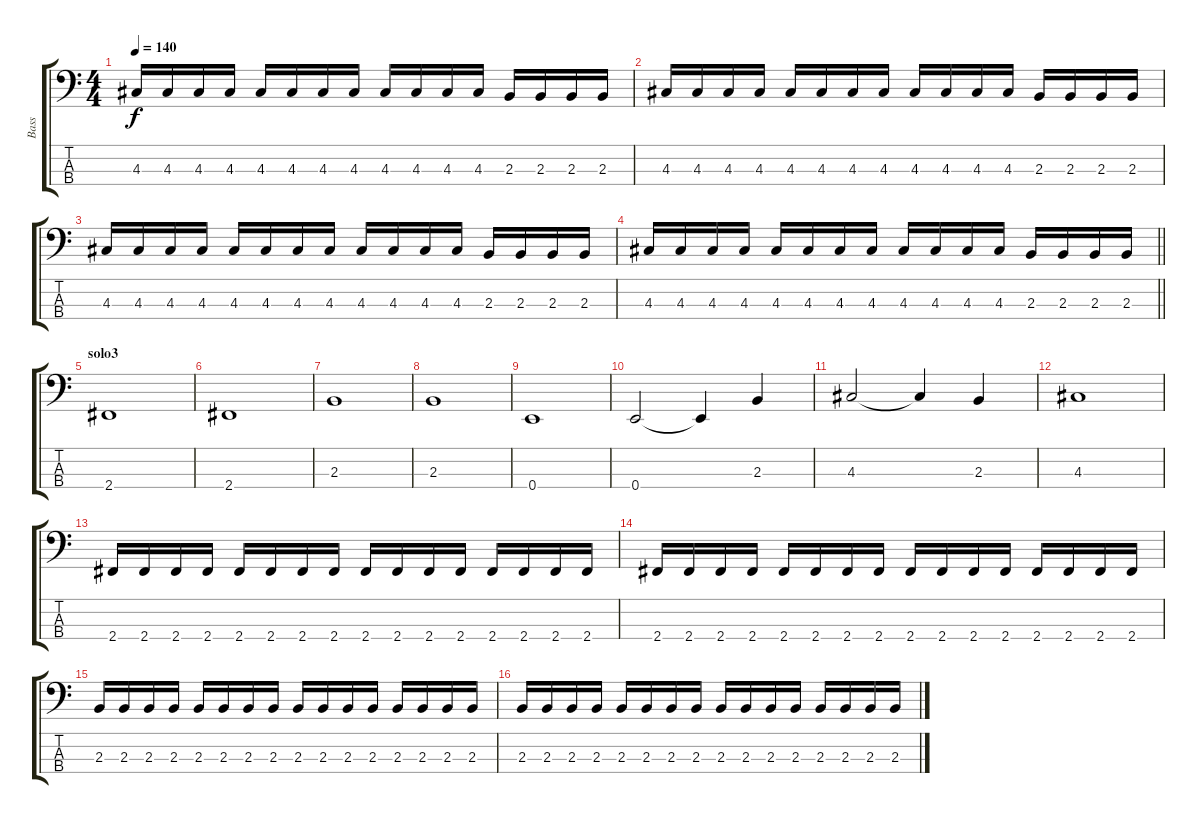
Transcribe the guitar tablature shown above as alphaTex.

\track ("Bass" "Bass") {instrument electricbassfinger}
\staff {score tabs}
\tuning (G2 D2 A1 E1) {hide}
\ts (4 4)
\tempo 140
\clef f4
\ks c
4.3.16{dy f} 4.3.16 4.3.16 4.3.16 4.3.16 4.3.16 4.3.16 4.3.16 4.3.16 4.3.16 4.3.16 4.3.16 2.3.16 2.3.16 2.3.16 2.3.16 |
4.3.16 4.3.16 4.3.16 4.3.16 4.3.16 4.3.16 4.3.16 4.3.16 4.3.16 4.3.16 4.3.16 4.3.16 2.3.16 2.3.16 2.3.16 2.3.16 |
4.3.16 4.3.16 4.3.16 4.3.16 4.3.16 4.3.16 4.3.16 4.3.16 4.3.16 4.3.16 4.3.16 4.3.16 2.3.16 2.3.16 2.3.16 2.3.16 |
\barLineRight lightlight
4.3.16 4.3.16 4.3.16 4.3.16 4.3.16 4.3.16 4.3.16 4.3.16 4.3.16 4.3.16 4.3.16 4.3.16 2.3.16 2.3.16 2.3.16 2.3.16 |
\section ("" "solo3")
2.4.1 |
2.4.1 |
2.3.1 |
2.3.1 |
0.4.1 |
0.4.2 0.4{t}.4 2.3.4 |
4.3.2 4.3{t}.4 2.3.4 |
4.3.1 |
2.4.16{volume 15} 2.4.16 2.4.16 2.4.16 2.4.16 2.4.16 2.4.16 2.4.16 2.4.16 2.4.16 2.4.16 2.4.16 2.4.16 2.4.16 2.4.16 2.4.16 |
2.4.16 2.4.16 2.4.16 2.4.16 2.4.16 2.4.16 2.4.16 2.4.16 2.4.16 2.4.16 2.4.16 2.4.16 2.4.16 2.4.16 2.4.16 2.4.16 |
2.3.16 2.3.16 2.3.16 2.3.16 2.3.16 2.3.16 2.3.16 2.3.16 2.3.16 2.3.16 2.3.16 2.3.16 2.3.16 2.3.16 2.3.16 2.3.16 |
2.3.16 2.3.16 2.3.16 2.3.16 2.3.16 2.3.16 2.3.16 2.3.16 2.3.16 2.3.16 2.3.16 2.3.16 2.3.16 2.3.16 2.3.16 2.3.16
